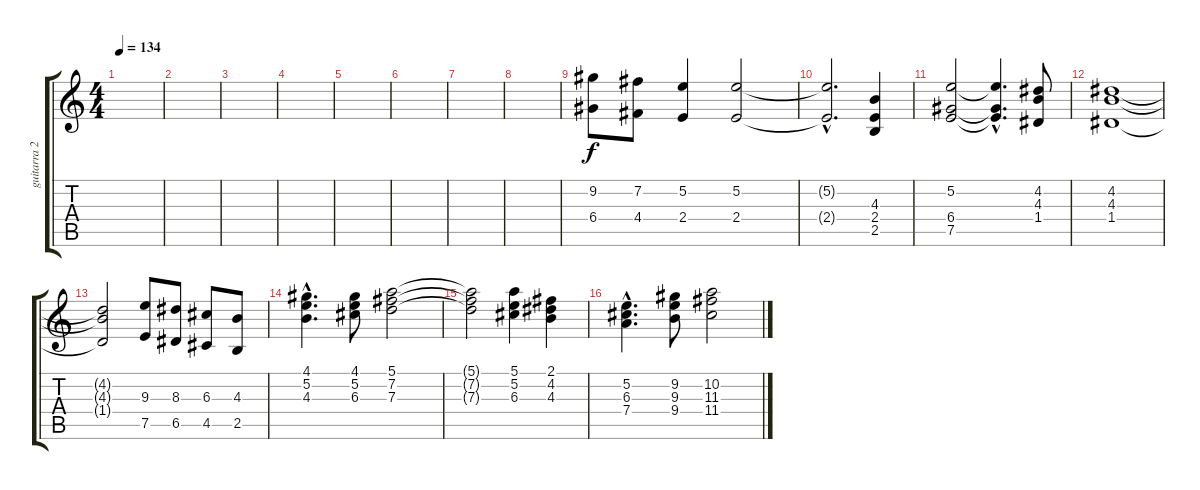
\track ("guitarra 2" "guitarra 2") {instrument distortionguitar}
\staff {score tabs}
\tuning (E4 B3 G3 D3 A2 E2) {hide}
\ts (4 4)
\tempo 134
\clef g2
\ks c
|
|
|
|
|
|
|
|
(9.2 6.4).8 (7.2 4.4).8 (5.2 2.4).4 (5.2 2.4).2 |
(5.2{hac t} 2.4{hac t}).2{d} (4.3 2.4 2.5).4 |
(5.2 6.4 7.5).2 (5.2{hac t} 6.4{hac t} 7.5{hac t}).4{d} (4.2 4.3 1.4).8 |
(4.2 4.3 1.4).1 |
(4.2{t} 4.3{t} 1.4{t}).2 (9.3 7.5).8 (8.3 6.5).8 (6.3 4.5).8 (4.3 2.5).8 |
(4.1{hac} 5.2{hac} 4.3{hac}).4{d} (4.1 5.2 6.3).8 (5.1 7.2 7.3).2 |
(5.1{t} 7.2{t} 7.3{t}).2 (5.1 5.2 6.3).4 (2.1 4.2 4.3).4 |
(5.2{hac} 6.3{hac} 7.4{hac}).4{d} (9.2 9.3 9.4).8 (10.2 11.3 11.4).2
